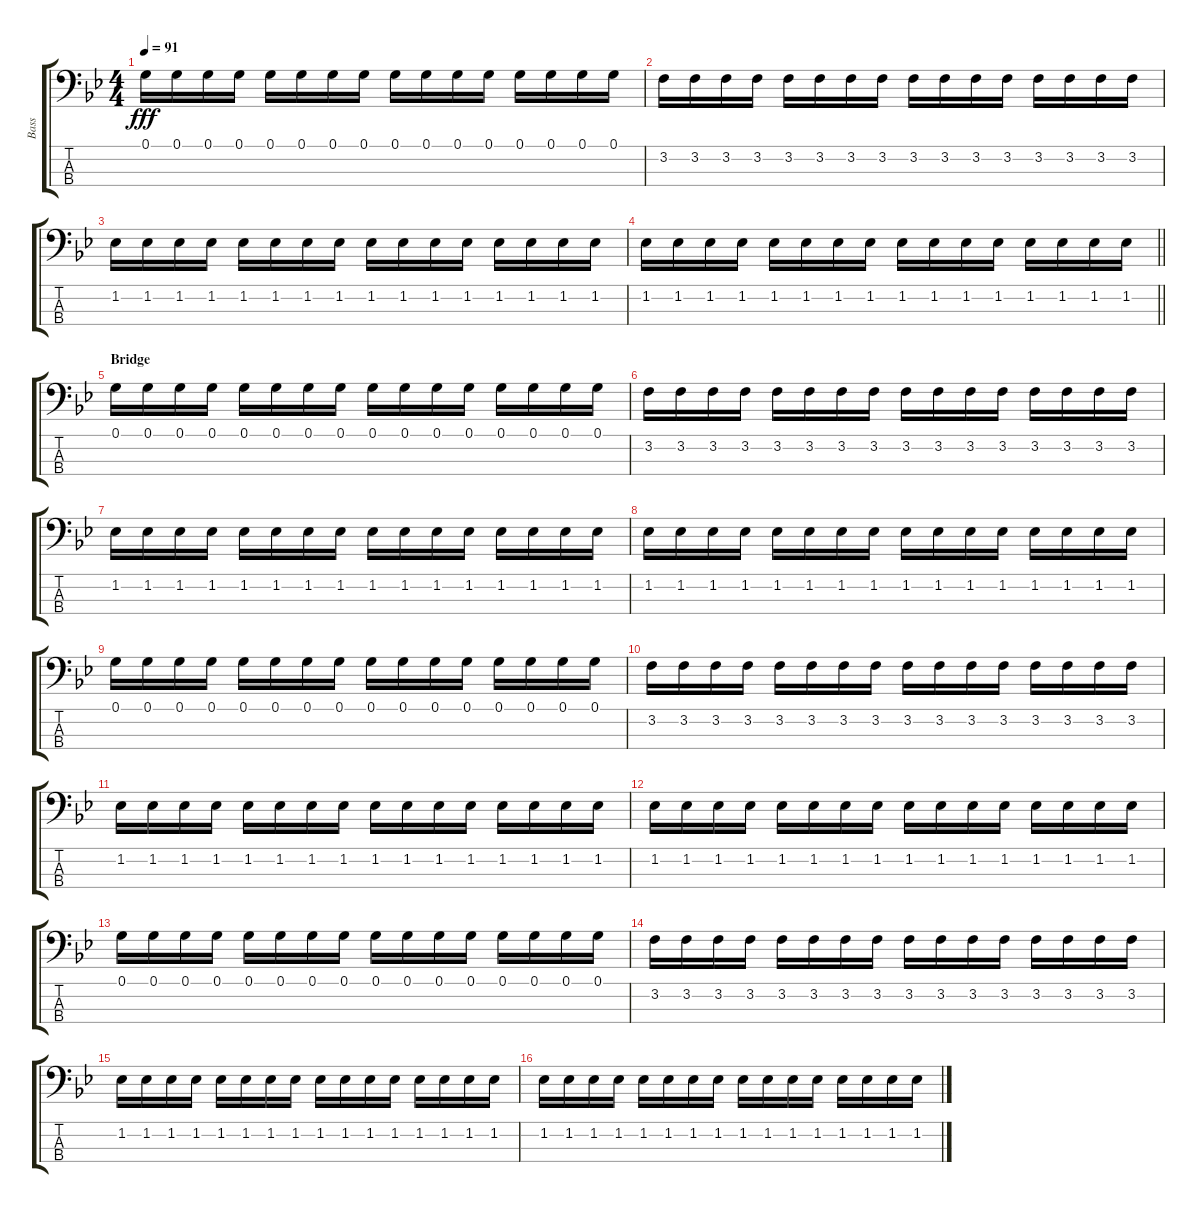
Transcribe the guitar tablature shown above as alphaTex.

\track ("Bass" "Bass") {instrument electricbassfinger}
\staff {score tabs}
\tuning (G2 D2 A1 E1) {hide}
\ts (4 4)
\tempo 91
\clef f4
\ks bb
0.1.16{dy fff} 0.1.16 0.1.16 0.1.16 0.1.16 0.1.16 0.1.16 0.1.16 0.1.16 0.1.16 0.1.16 0.1.16 0.1.16 0.1.16 0.1.16 0.1.16 |
3.2.16 3.2.16 3.2.16 3.2.16 3.2.16 3.2.16 3.2.16 3.2.16 3.2.16 3.2.16 3.2.16 3.2.16 3.2.16 3.2.16 3.2.16 3.2.16 |
1.2.16 1.2.16 1.2.16 1.2.16 1.2.16 1.2.16 1.2.16 1.2.16 1.2.16 1.2.16 1.2.16 1.2.16 1.2.16 1.2.16 1.2.16 1.2.16 |
\barLineRight lightlight
1.2.16 1.2.16 1.2.16 1.2.16 1.2.16 1.2.16 1.2.16 1.2.16 1.2.16 1.2.16 1.2.16 1.2.16 1.2.16 1.2.16 1.2.16 1.2.16 |
\section ("" "Bridge")
0.1.16 0.1.16 0.1.16 0.1.16 0.1.16 0.1.16 0.1.16 0.1.16 0.1.16 0.1.16 0.1.16 0.1.16 0.1.16 0.1.16 0.1.16 0.1.16 |
3.2.16 3.2.16 3.2.16 3.2.16 3.2.16 3.2.16 3.2.16 3.2.16 3.2.16 3.2.16 3.2.16 3.2.16 3.2.16 3.2.16 3.2.16 3.2.16 |
1.2.16 1.2.16 1.2.16 1.2.16 1.2.16 1.2.16 1.2.16 1.2.16 1.2.16 1.2.16 1.2.16 1.2.16 1.2.16 1.2.16 1.2.16 1.2.16 |
1.2.16 1.2.16 1.2.16 1.2.16 1.2.16 1.2.16 1.2.16 1.2.16 1.2.16 1.2.16 1.2.16 1.2.16 1.2.16 1.2.16 1.2.16 1.2.16 |
0.1.16 0.1.16 0.1.16 0.1.16 0.1.16 0.1.16 0.1.16 0.1.16 0.1.16 0.1.16 0.1.16 0.1.16 0.1.16 0.1.16 0.1.16 0.1.16 |
3.2.16 3.2.16 3.2.16 3.2.16 3.2.16 3.2.16 3.2.16 3.2.16 3.2.16 3.2.16 3.2.16 3.2.16 3.2.16 3.2.16 3.2.16 3.2.16 |
1.2.16 1.2.16 1.2.16 1.2.16 1.2.16 1.2.16 1.2.16 1.2.16 1.2.16 1.2.16 1.2.16 1.2.16 1.2.16 1.2.16 1.2.16 1.2.16 |
1.2.16 1.2.16 1.2.16 1.2.16 1.2.16 1.2.16 1.2.16 1.2.16 1.2.16 1.2.16 1.2.16 1.2.16 1.2.16 1.2.16 1.2.16 1.2.16 |
0.1.16 0.1.16 0.1.16 0.1.16 0.1.16 0.1.16 0.1.16 0.1.16 0.1.16 0.1.16 0.1.16 0.1.16 0.1.16 0.1.16 0.1.16 0.1.16 |
3.2.16 3.2.16 3.2.16 3.2.16 3.2.16 3.2.16 3.2.16 3.2.16 3.2.16 3.2.16 3.2.16 3.2.16 3.2.16 3.2.16 3.2.16 3.2.16 |
1.2.16 1.2.16 1.2.16 1.2.16 1.2.16 1.2.16 1.2.16 1.2.16 1.2.16 1.2.16 1.2.16 1.2.16 1.2.16 1.2.16 1.2.16 1.2.16 |
1.2.16 1.2.16 1.2.16 1.2.16 1.2.16 1.2.16 1.2.16 1.2.16 1.2.16 1.2.16 1.2.16 1.2.16 1.2.16 1.2.16 1.2.16 1.2.16
